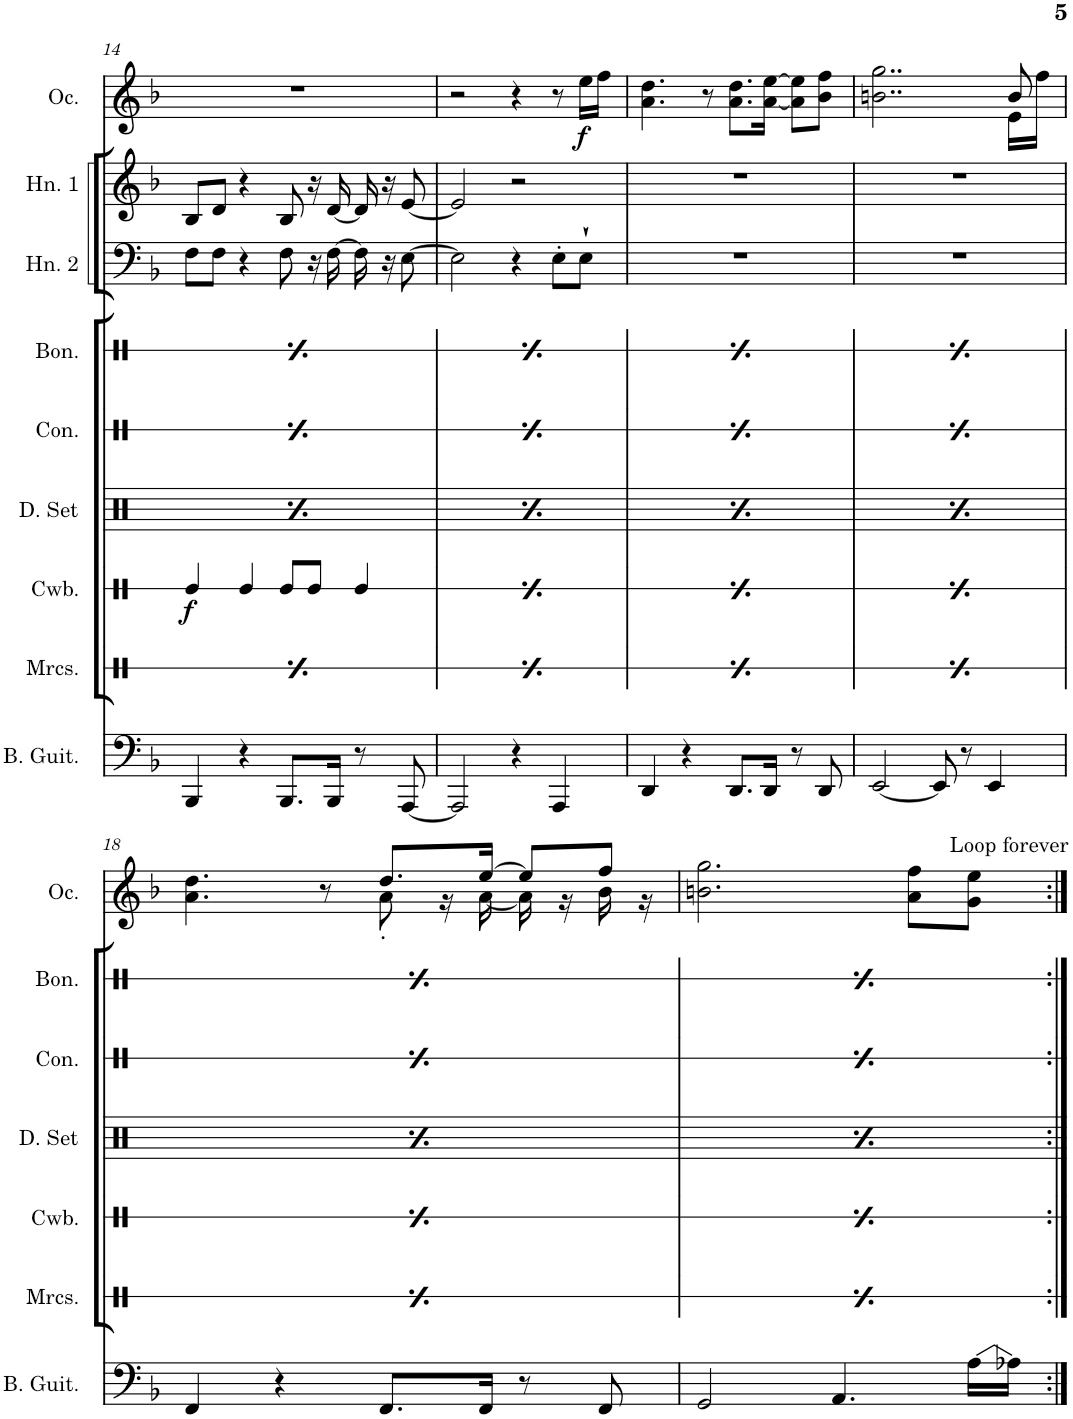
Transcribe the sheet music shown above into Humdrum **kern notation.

**kern	**kern	**dynam	**kern	**kern	**kern	**kern	**kern	**kern	**dynam
*part8	*part7	*part7	*part6	*part5	*part4	*part3	*part2	*part1	*part1
*staff8	*staff7	*staff7	*staff6	*staff5	*staff4	*staff3	*staff2	*staff1	*staff1
*I"Bass Guitar	*I"Maracas	*	*I"Drumset	*I"Congas	*I"Bongos	*I"Horn 2	*I"Horn 1	*I"Ocarina	*
*I'B. Guit.	*I'Mrcs.	*	*I'D. Set	*I'Con.	*I'Bon.	*I'Hn. 2	*I'Hn. 1	*I'Oc.	*
!!LO:PB:g=z
*clefF4	*clefX	*	*clefX	*clefX	*clefX	*clefF4	*clefG2	*clefG2	*
*	*	*	*	*	*	*Trd4c7	*Trd4c7	*	*
*k[b-]	*k[]	*	*k[]	*k[]	*k[]	*k[b-]	*k[b-]	*k[b-]	*
*M4/4	*M4/4	*	*M4/4	*M4/4	*M4/4	*M4/4	*M4/4	*M4/4	*
*met(c)	*met(c)	*	*met(c)	*met(c)	*met(c)	*met(c)	*met(c)	*met(c)	*
=14	=14	=14	=14	=14	=14	=14	=14	=14	=14
!	!	!LO:DY:b	!	!	!	!	!	!	!
4BBB-/	8Re^/L	pp	4r	4r	16Rd/LL	8F\L	8B-/L	1r	.
.	.	.	.	.	16Rd/	.	.	.	.
.	8Re/	.	.	.	16Rd/	8F\J	8d/J	.	.
.	.	.	.	.	16Rd/JJ	.	.	.	.
4r	8Re/	.	4R/	8Rf/	8r	4r	4r	.	.
.	8Re/J	.	.	8r	8Rd/	.	.	.	.
8.BBB-/L	8Re^/L	.	8Rdd/L	8Rf/L	2r	8F\	8B-/	.	.
.	8Re/	.	8Rdd/J	8Rd/J	.	16r	16r	.	.
16BBB-/Jk	.	.	.	.	.	[16F\	[16d/	.	.
8r	8Re/	.	4R/	4Rf/	.	16F\]	16d/]	.	.
.	.	.	.	.	.	16r	16r	.	.
[8AAA/	8Re/J	.	.	.	.	[8E\	[8e/	.	.
=15	=15	=15	=15	=15	=15	=15	=15	=15	=15
!	!	!LO:DY:b	!	!	!	!	!	!	!
2AAA/]	8Re^/L	pp	4r	4r	16Rd/LL	2E\]	2e/]	2r	.
.	.	.	.	.	16Rd/	.	.	.	.
.	8Re/	.	.	.	16Rd/	.	.	.	.
.	.	.	.	.	16Rd/JJ	.	.	.	.
.	8Re/	.	4R/	8Rf/	8r	.	.	.	.
.	8Re/J	.	.	8r	8Rd/	.	.	.	.
4r	8Re^/L	.	8Rdd/L	8Rf/L	2r	4r	2r	4r	.
.	8Re/	.	8Rdd/J	8Rd/J	.	.	.	.	.
4AAA/	8Re/	.	4R/	4Rf/	.	8E'\L	.	8r	.
!	!	!	!	!	!	!	!	!	!LO:DY:b
.	8Re/J	.	.	.	.	8E`\J	.	16ee\LL	f
.	.	.	.	.	.	.	.	16ff\JJ	.
=16	=16	=16	=16	=16	=16	=16	=16	=16	=16
!	!	!LO:DY:b	!	!	!	!	!	!	!
4DD/	8Re^/L	pp	4r	4r	16Rd/LL	1r	1r	4.a\ 4.dd\	.
.	.	.	.	.	16Rd/	.	.	.	.
.	8Re/	.	.	.	16Rd/	.	.	.	.
.	.	.	.	.	16Rd/JJ	.	.	.	.
4r	8Re/	.	4R/	8Rf/	8r	.	.	.	.
.	8Re/J	.	.	8r	8Rd/	.	.	8r	.
8.DD/L	8Re^/L	.	8Rdd/L	8Rf/L	2r	.	.	8.a\ 8.dd\L	.
.	8Re/	.	8Rdd/J	8Rd/J	.	.	.	.	.
16DD/Jk	.	.	.	.	.	.	.	[16a\ [16ee\Jk	.
8r	8Re/	.	4R/	4Rf/	.	.	.	8a\] 8ee\]L	.
8DD/	8Re/J	.	.	.	.	.	.	8b-\ 8ff\J	.
=17	=17	=17	=17	=17	=17	=17	=17	=17	=17
*	*	*	*	*	*	*	*	*^	*
!	!	!LO:DY:b	!	!	!	!	!	!	!	!
[2EE/	8Re^/L	pp	4r	4r	16Rd/LL	1r	1r	2..bn\ 2..gg\	2..ryy	.
.	.	.	.	.	16Rd/	.	.	.	.	.
.	8Re/	.	.	.	16Rd/	.	.	.	.	.
.	.	.	.	.	16Rd/JJ	.	.	.	.	.
.	8Re/	.	4R/	8Rf/	8r	.	.	.	.	.
.	8Re/J	.	.	8r	8Rd/	.	.	.	.	.
8EE/]	8Re^/L	.	8Rdd/L	8Rf/L	2r	.	.	.	.	.
8r	8Re/	.	8Rdd/J	8Rd/J	.	.	.	.	.	.
4EE/	8Re/	.	4R/	4Rf/	.	.	.	.	.	.
.	8Re/J	.	.	.	.	.	.	8b/	16e\LL	.
.	.	.	.	.	.	.	.	.	16ff\JJ	.
!!LO:LB:g=z	!!
=18	=18	=18	=18	=18	=18	=18	=18	=18	=18	=18
!	!	!LO:DY:b	!	!	!	!	!	!	!	!
4FF/	8Re^/L	pp	4r	4r	16Rd/LL	1r	1r	4.a\ 4.dd\	2ryy	.
.	.	.	.	.	16Rd/	.	.	.	.	.
.	8Re/	.	.	.	16Rd/	.	.	.	.	.
.	.	.	.	.	16Rd/JJ	.	.	.	.	.
4r	8Re/	.	4R/	8Rf/	8r	.	.	.	.	.
.	8Re/J	.	.	8r	8Rd/	.	.	8r	.	.
8.FF/L	8Re^/L	.	8Rdd/L	8Rf/L	2r	.	.	8.dd/L	8a'\	.
.	8Re/	.	8Rdd/J	8Rd/J	.	.	.	.	16r	.
16FF/Jk	.	.	.	.	.	.	.	[16ee/Jk	[16a\	.
8r	8Re/	.	4R/	4Rf/	.	.	.	8ee/L]	16a\]	.
.	.	.	.	.	.	.	.	.	16r	.
8FF/	8Re/J	.	.	.	.	.	.	8ff/J	16b-\	.
.	.	.	.	.	.	.	.	.	16r	.
=19	=19	=19	=19	=19	=19	=19	=19	=19	=19	=19
!	!	!LO:DY:b	!	!	!	!	!	!	!	!
*	*	*	*	*	*	*	*	*v	*v	*
2GG/	8Re^/L	pp	4r	4r	16Rd/LL	1r	1r	2.bn\ 2.gg\	.
.	.	.	.	.	16Rd/	.	.	.	.
.	8Re/	.	.	.	16Rd/	.	.	.	.
.	.	.	.	.	16Rd/JJ	.	.	.	.
.	8Re/	.	4R/	8Rf/	8r	.	.	.	.
.	8Re/J	.	.	8r	8Rd/	.	.	.	.
4.AA/	8Re^/L	.	8Rdd/L	8Rf/L	2r	.	.	.	.
.	8Re/	.	8Rdd/J	8Rd/J	.	.	.	.	.
!	!	!	!	!	!	!	!	!LO:TX:a:t=Loop forever	!
.	8Re/	.	4R/	4Rf/	.	.	.	8a\ 8ff\L	.
16A\LL	8Re/J	.	.	.	.	.	.	8g\ 8ee\J	.
16A-X\JJ	.	.	.	.	.	.	.	.	.
=:|!	=:|!	=:|!	=:|!	=:|!	=:|!	=:|!	=:|!	=:|!	=:|!
*-	*-	*-	*-	*-	*-	*-	*-	*-	*-
